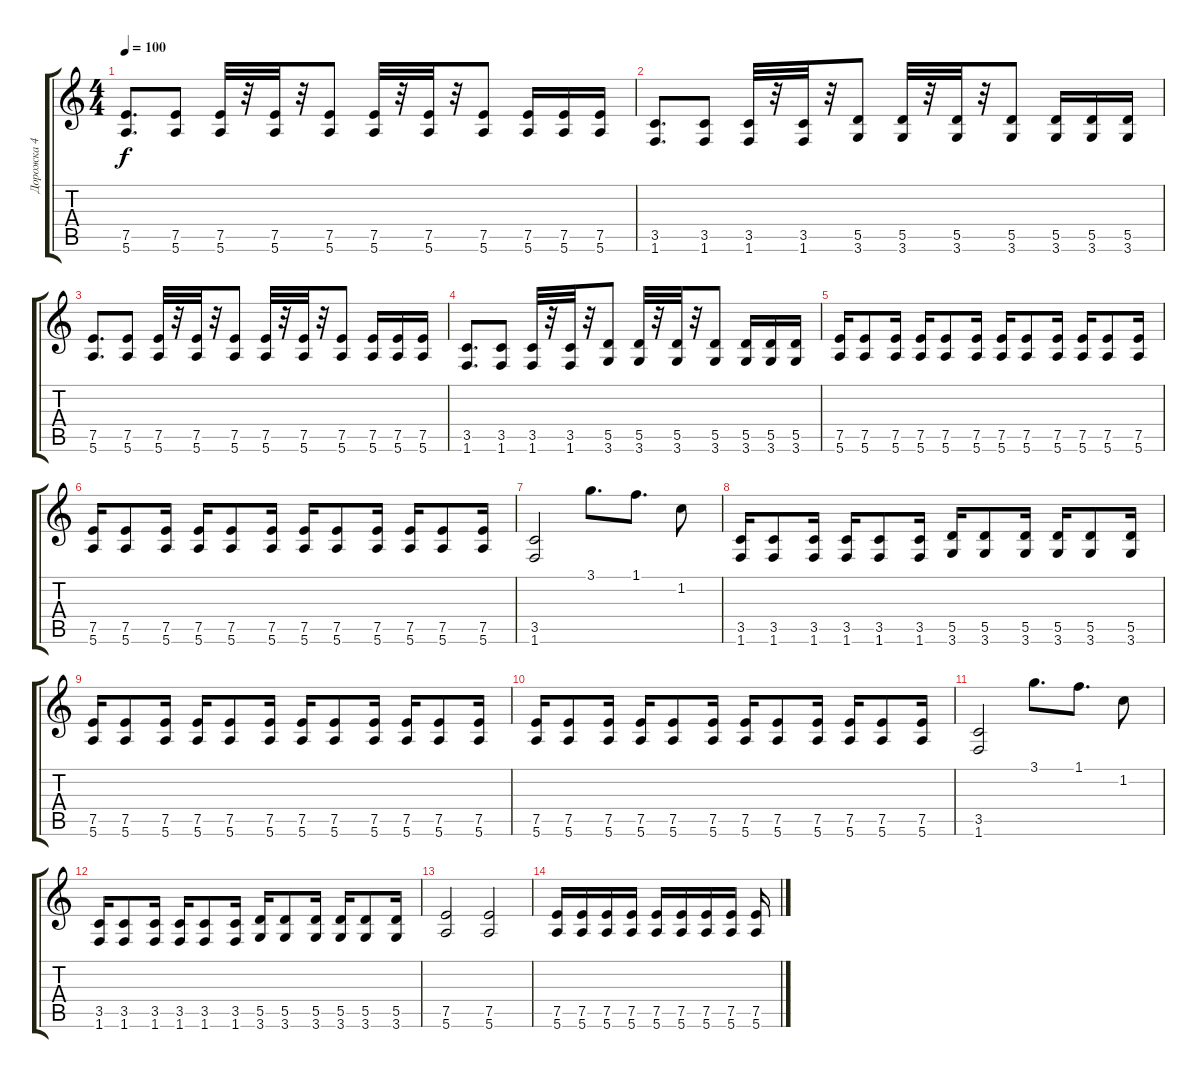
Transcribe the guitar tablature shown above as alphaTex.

\track ("Дорожка 4" "Дорожка 4") {instrument distortionguitar}
\staff {score tabs}
\tuning (E4 B3 G3 D3 A2 E2) {hide}
\ts (4 4)
\tempo 100
\clef g2
\ks c
(7.5 5.6).8{d dy f} (7.5 5.6).8 (7.5 5.6).32 r.32 (7.5 5.6).32 r.32 (7.5 5.6).8 (7.5 5.6).32 r.32 (7.5 5.6).32 r.32 (7.5 5.6).8 (7.5 5.6).16 (7.5 5.6).16 (7.5 5.6).16 |
(3.5 1.6).8{d} (3.5 1.6).8 (3.5 1.6).32 r.32 (3.5 1.6).32 r.32 (5.5 3.6).8 (5.5 3.6).32 r.32 (5.5 3.6).32 r.32 (5.5 3.6).8 (5.5 3.6).16 (5.5 3.6).16 (5.5 3.6).16 |
(7.5 5.6).8{d} (7.5 5.6).8 (7.5 5.6).32 r.32 (7.5 5.6).32 r.32 (7.5 5.6).8 (7.5 5.6).32 r.32 (7.5 5.6).32 r.32 (7.5 5.6).8 (7.5 5.6).16 (7.5 5.6).16 (7.5 5.6).16 |
(3.5 1.6).8{d} (3.5 1.6).8 (3.5 1.6).32 r.32 (3.5 1.6).32 r.32 (5.5 3.6).8 (5.5 3.6).32 r.32 (5.5 3.6).32 r.32 (5.5 3.6).8 (5.5 3.6).16 (5.5 3.6).16 (5.5 3.6).16 |
(7.5 5.6).16 (7.5 5.6).8 (7.5 5.6).16 (7.5 5.6).16 (7.5 5.6).8 (7.5 5.6).16 (7.5 5.6).16 (7.5 5.6).8 (7.5 5.6).16 (7.5 5.6).16 (7.5 5.6).8 (7.5 5.6).16 |
(7.5 5.6).16 (7.5 5.6).8 (7.5 5.6).16 (7.5 5.6).16 (7.5 5.6).8 (7.5 5.6).16 (7.5 5.6).16 (7.5 5.6).8 (7.5 5.6).16 (7.5 5.6).16 (7.5 5.6).8 (7.5 5.6).16 |
(3.5 1.6).2 3.1.8{d} 1.1.8{d} 1.2.8 |
(3.5 1.6).16 (3.5 1.6).8 (3.5 1.6).16 (3.5 1.6).16 (3.5 1.6).8 (3.5 1.6).16 (5.5 3.6).16 (5.5 3.6).8 (5.5 3.6).16 (5.5 3.6).16 (5.5 3.6).8 (5.5 3.6).16 |
(7.5 5.6).16 (7.5 5.6).8 (7.5 5.6).16 (7.5 5.6).16 (7.5 5.6).8 (7.5 5.6).16 (7.5 5.6).16 (7.5 5.6).8 (7.5 5.6).16 (7.5 5.6).16 (7.5 5.6).8 (7.5 5.6).16 |
(7.5 5.6).16 (7.5 5.6).8 (7.5 5.6).16 (7.5 5.6).16 (7.5 5.6).8 (7.5 5.6).16 (7.5 5.6).16 (7.5 5.6).8 (7.5 5.6).16 (7.5 5.6).16 (7.5 5.6).8 (7.5 5.6).16 |
(3.5 1.6).2 3.1.8{d} 1.1.8{d} 1.2.8 |
(3.5 1.6).16 (3.5 1.6).8 (3.5 1.6).16 (3.5 1.6).16 (3.5 1.6).8 (3.5 1.6).16 (5.5 3.6).16 (5.5 3.6).8 (5.5 3.6).16 (5.5 3.6).16 (5.5 3.6).8 (5.5 3.6).16 |
(7.5 5.6).2 (7.5 5.6).2 |
(7.5 5.6).16 (7.5 5.6).16 (7.5 5.6).16 (7.5 5.6).16 (7.5 5.6).16 (7.5 5.6).16 (7.5 5.6).16 (7.5 5.6).16 (7.5 5.6).16
